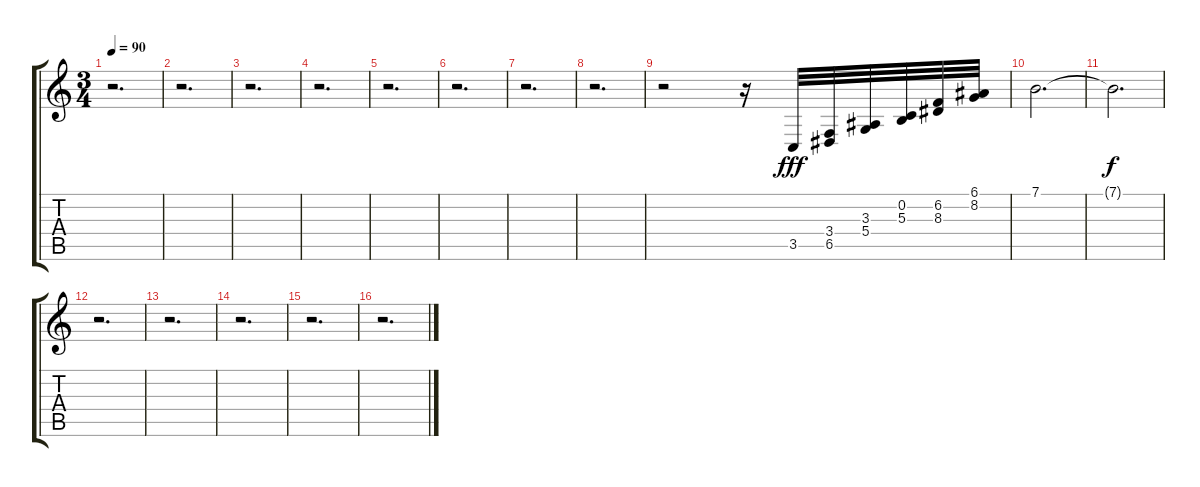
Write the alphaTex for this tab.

\track "" {instrument orchestralharp}
\staff {score tabs}
\tuning (E4 B3 G3 D3 A2 E2) {hide}
\ts (3 4)
\tempo 90
\clef g2
\ks c
r.2{d dy f} |
r.2{d} |
r.2{d} |
r.2{d} |
r.2{d} |
r.2{d} |
r.2{d} |
r.2{d} |
r.2 r.16 3.5.32{dy fff} (3.4 6.5).32 (3.3 5.4).32 (0.2 5.3).32 (6.2 8.3).32 (6.1 8.2).32 |
7.1.2{d} |
7.1{t}.2{d dy f} |
r.2{d} |
r.2{d} |
r.2{d} |
r.2{d} |
r.2{d}
